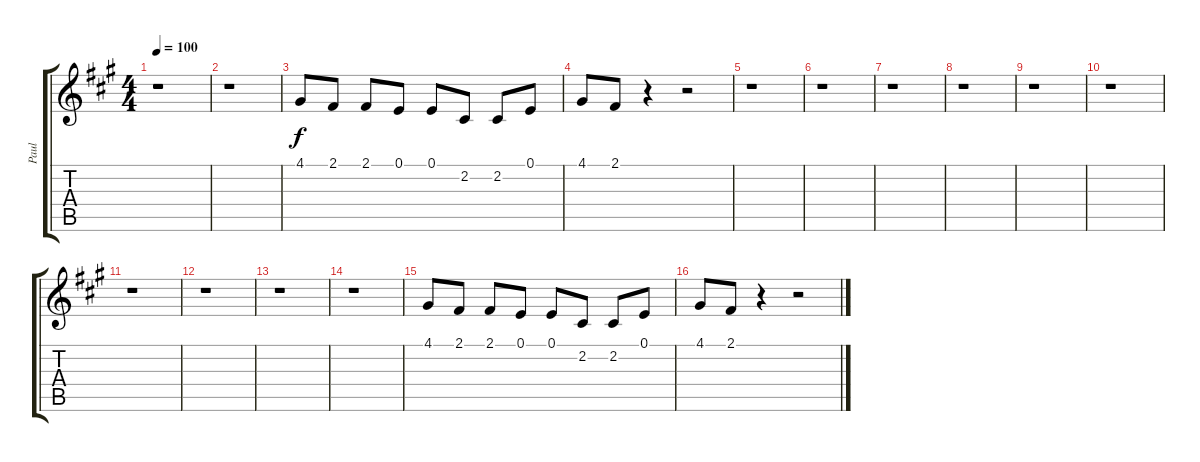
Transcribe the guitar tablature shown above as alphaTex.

\track ("Paul" "Paul") {instrument altosax}
\staff {score tabs}
\tuning (E4 B3 G3 D3 A2 E2) {hide}
\ts (4 4)
\tempo 100
\clef g2
\ks a
r.1{dy f} |
r.1 |
4.1.8 2.1.8 2.1.8 0.1.8 0.1.8 2.2.8 2.2.8 0.1.8 |
4.1.8 2.1.8 r.4 r.2 |
r.1 |
r.1 |
r.1 |
r.1 |
r.1 |
r.1 |
r.1 |
r.1 |
r.1 |
r.1 |
4.1.8 2.1.8 2.1.8 0.1.8 0.1.8 2.2.8 2.2.8 0.1.8 |
4.1.8 2.1.8 r.4 r.2
